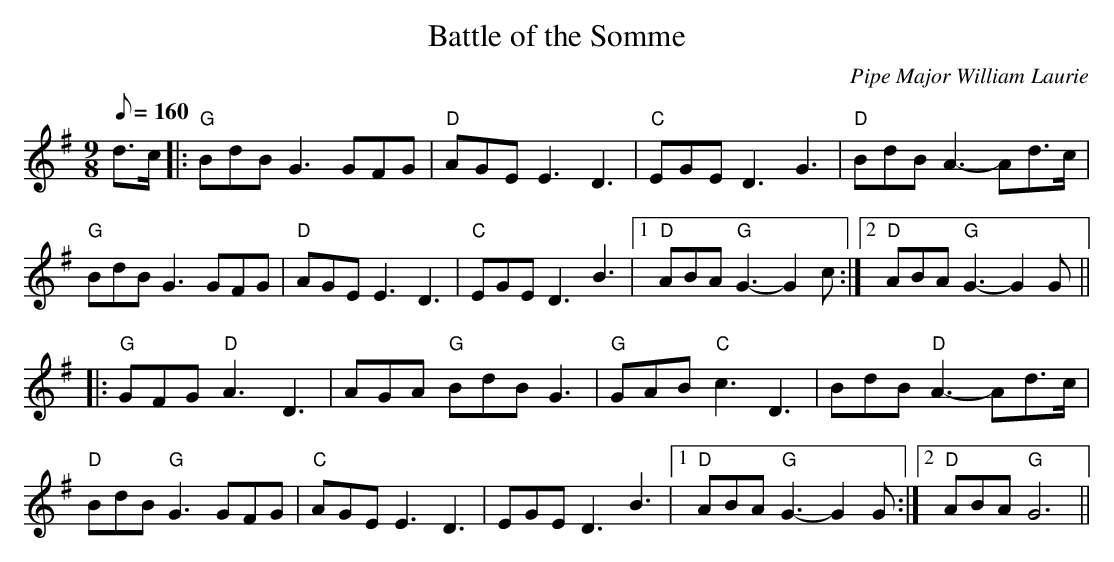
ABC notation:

X:1
T: Battle of the Somme
C: Pipe Major William Laurie
M: 9/8
L: 1/8
K: G
Q: 160
d>c |: "G" BdB G3 GFG | "D" AGE E3  D3 | "C" EGE D3 G3 | "D" BdB A3- Ad>c |
"G" BdB G3 GFG | "D" AGE E3  D3 | "C" EGE D3 B3 |1 "D" ABA "G" G3-G2 c :|2 "D" ABA "G" G3-G2 G ||
|: "G" GFG "D" A3 D3  | AGA "G" BdB G3 | "G" GAB "C" c3 D3 | BdB "D" A3- Ad>c  |
"D" BdB "G" G3 GFG | "C" AGE E3  D3 | EGE D3 B3 |1 "D" ABA "G" G3-G2 G :|2 "D" ABA "G" G6 ||
